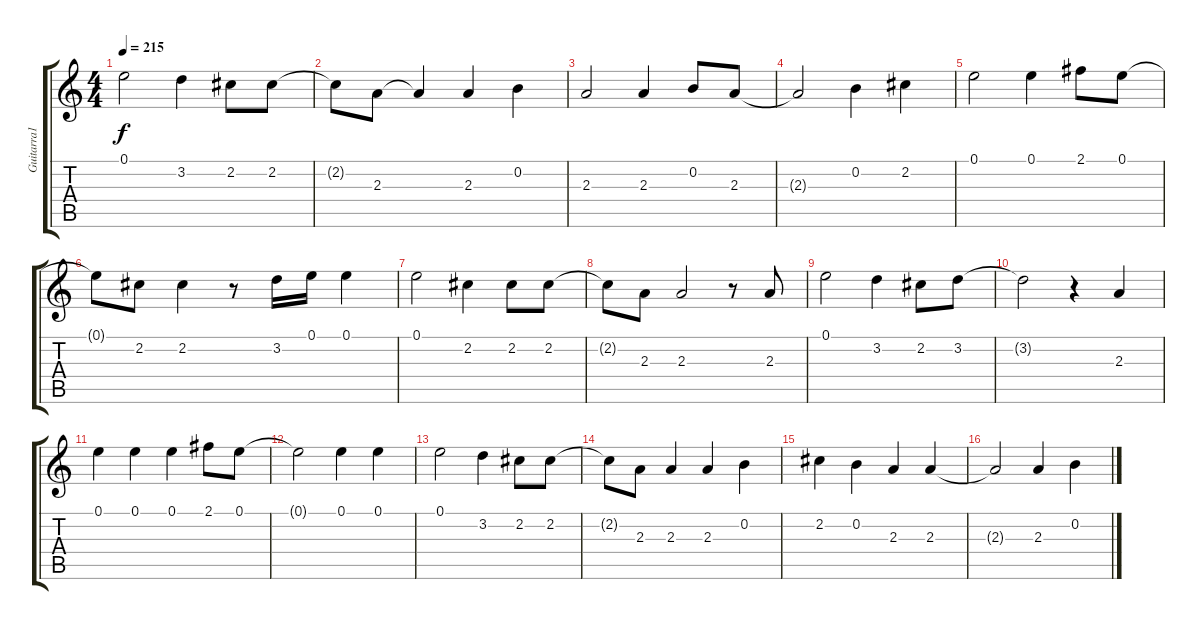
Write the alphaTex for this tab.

\track ("Guitarra1" "Guitarra1") {instrument electricguitarclean}
\staff {score tabs}
\tuning (E4 B3 G3 D3 A2 E2) {hide}
\ts (4 4)
\tempo 215
\clef g2
\ks c
0.1.2{dy f} 3.2.4 2.2.8 2.2.8 |
2.2{t}.8 2.3.8 2.3{t}.4 2.3.4 0.2.4 |
2.3.2 2.3.4 0.2.8 2.3.8 |
2.3{t}.2 0.2.4 2.2.4 |
0.1.2 0.1.4 2.1.8 0.1.8 |
0.1{t}.8 2.2.8 2.2.4 r.8 3.2.16 0.1.16 0.1.4 |
0.1.2 2.2.4 2.2.8 2.2.8 |
2.2{t}.8 2.3.8 2.3.2 r.8 2.3.8 |
0.1.2 3.2.4 2.2.8 3.2.8 |
3.2{t}.2 r.4 2.3.4 |
0.1.4 0.1.4 0.1.4 2.1.8 0.1.8 |
0.1{t}.2 0.1.4 0.1.4 |
0.1.2 3.2.4 2.2.8 2.2.8 |
2.2{t}.8 2.3.8 2.3.4 2.3.4 0.2.4 |
2.2.4 0.2.4 2.3.4 2.3.4 |
2.3{t}.2 2.3.4 0.2.4
